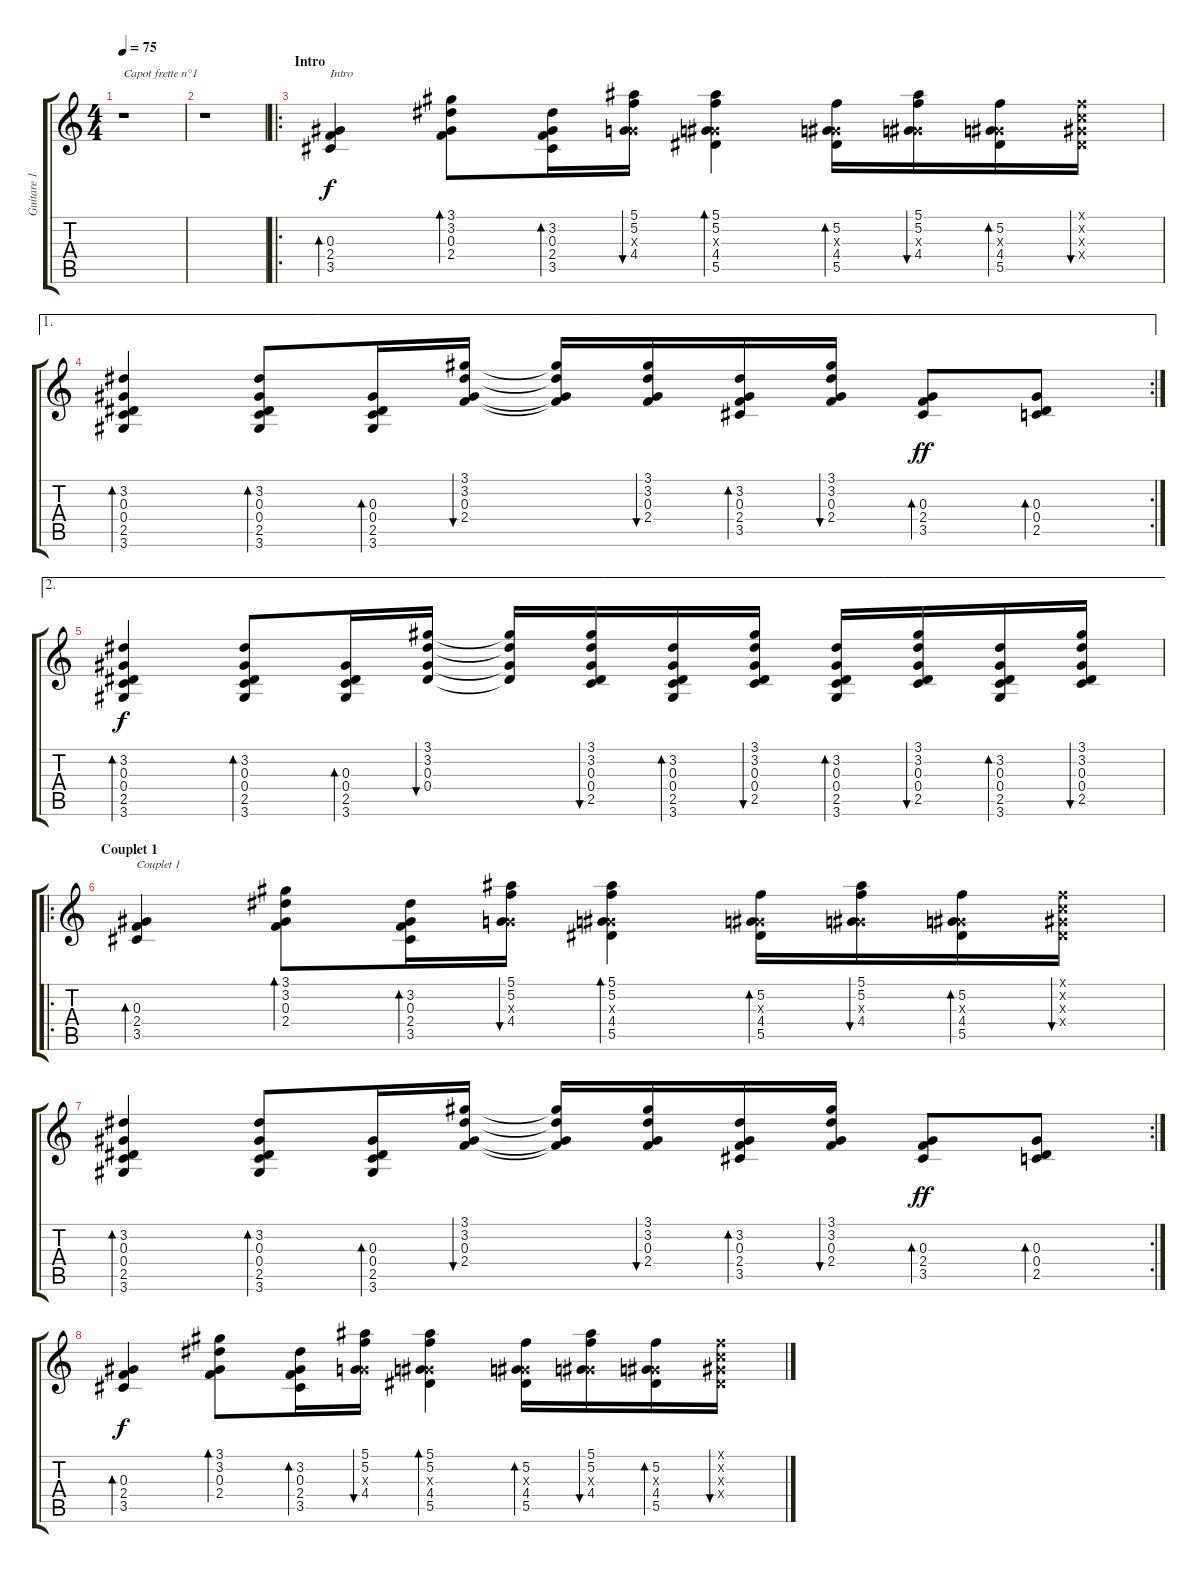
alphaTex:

\track ("Guitare 1" "Guitare 1") {instrument acousticguitarsteel}
\staff {score tabs}
\tuning (F4 C4 Ab3 Eb3 Bb2 F2) {hide}
\ts (4 4)
\tempo 75
\clef g2
\ks c
r.1{txt "Capot frette n°1" dy f instrument acousticguitarsteel} |
r.1 |
\ro
\section ("" "Intro")
(0.3 2.4 3.5).4{bd 60 txt "Intro"} (3.1 3.2 0.3 2.4).8{bd 60} (3.2 0.3 2.4 3.5).16{bd 60} (5.1 5.2 0.3{x} 4.4).16{bu 60} (5.1 5.2 0.3{x} 4.4 5.5).4{bd 60} (5.2 0.3{x} 4.4 5.5).16{bd 60} (5.1 5.2 0.3{x} 4.4).16{bu 60} (5.2 0.3{x} 4.4 5.5).16{bd 60} (0.1{x} 0.2{x} 0.3{x} 0.4{x}).16{bu 60} |
\ae 1
\rc 2
(3.2 0.3 0.4 2.5 3.6).4{bd 60} (3.2 0.3 0.4 2.5 3.6).8{bd 60} (0.3 0.4 2.5 3.6).16{bd 60} (3.1 3.2 0.3 2.4).16{bu 60} (3.1{t} 3.2{t} 0.3{t} 2.4{t}).16 (3.1 3.2 0.3 2.4).16{bu 60} (3.2 0.3 2.4 3.5).16{bd 60} (3.1 3.2 0.3 2.4).16{bu 60} (0.3 2.4 3.5).8{bd 60 dy ff} (0.3 0.4 2.5).8{bd 60} |
\ae 2
(3.2 0.3 0.4 2.5 3.6).4{bd 60 dy f} (3.2 0.3 0.4 2.5 3.6).8{bd 60} (0.3 0.4 2.5 3.6).16{bd 60} (3.1 3.2 0.3 0.4).16{bu 60} (3.1{t} 3.2{t} 0.3{t} 0.4{t}).16 (3.1 3.2 0.3 0.4 2.5).16{bu 60} (3.2 0.3 0.4 2.5 3.6).16{bd 60} (3.1 3.2 0.3 0.4 2.5).16{bu 60} (3.2 0.3 0.4 2.5 3.6).16{bd 60} (3.1 3.2 0.3 0.4 2.5).16{bu 60} (3.2 0.3 0.4 2.5 3.6).16{bd 60} (3.1 3.2 0.3 0.4 2.5).16{bu 60} |
\ro
\section ("" "Couplet 1")
(0.3 2.4 3.5).4{bd 60 txt "Couplet 1"} (3.1 3.2 0.3 2.4).8{bd 60} (3.2 0.3 2.4 3.5).16{bd 60} (5.1 5.2 0.3{x} 4.4).16{bu 60} (5.1 5.2 0.3{x} 4.4 5.5).4{bd 60} (5.2 0.3{x} 4.4 5.5).16{bd 60} (5.1 5.2 0.3{x} 4.4).16{bu 60} (5.2 0.3{x} 4.4 5.5).16{bd 60} (0.1{x} 0.2{x} 0.3{x} 0.4{x}).16{bu 60} |
\rc 2
(3.2 0.3 0.4 2.5 3.6).4{bd 60} (3.2 0.3 0.4 2.5 3.6).8{bd 60} (0.3 0.4 2.5 3.6).16{bd 60} (3.1 3.2 0.3 2.4).16{bu 60} (3.1{t} 3.2{t} 0.3{t} 2.4{t}).16 (3.1 3.2 0.3 2.4).16{bu 60} (3.2 0.3 2.4 3.5).16{bd 60} (3.1 3.2 0.3 2.4).16{bu 60} (0.3 2.4 3.5).8{bd 60 dy ff} (0.3 0.4 2.5).8{bd 60} |
(0.3 2.4 3.5).4{bd 60 dy f} (3.1 3.2 0.3 2.4).8{bd 60} (3.2 0.3 2.4 3.5).16{bd 60} (5.1 5.2 0.3{x} 4.4).16{bu 60} (5.1 5.2 0.3{x} 4.4 5.5).4{bd 60} (5.2 0.3{x} 4.4 5.5).16{bd 60} (5.1 5.2 0.3{x} 4.4).16{bu 60} (5.2 0.3{x} 4.4 5.5).16{bd 60} (0.1{x} 0.2{x} 0.3{x} 0.4{x}).16{bu 60}
